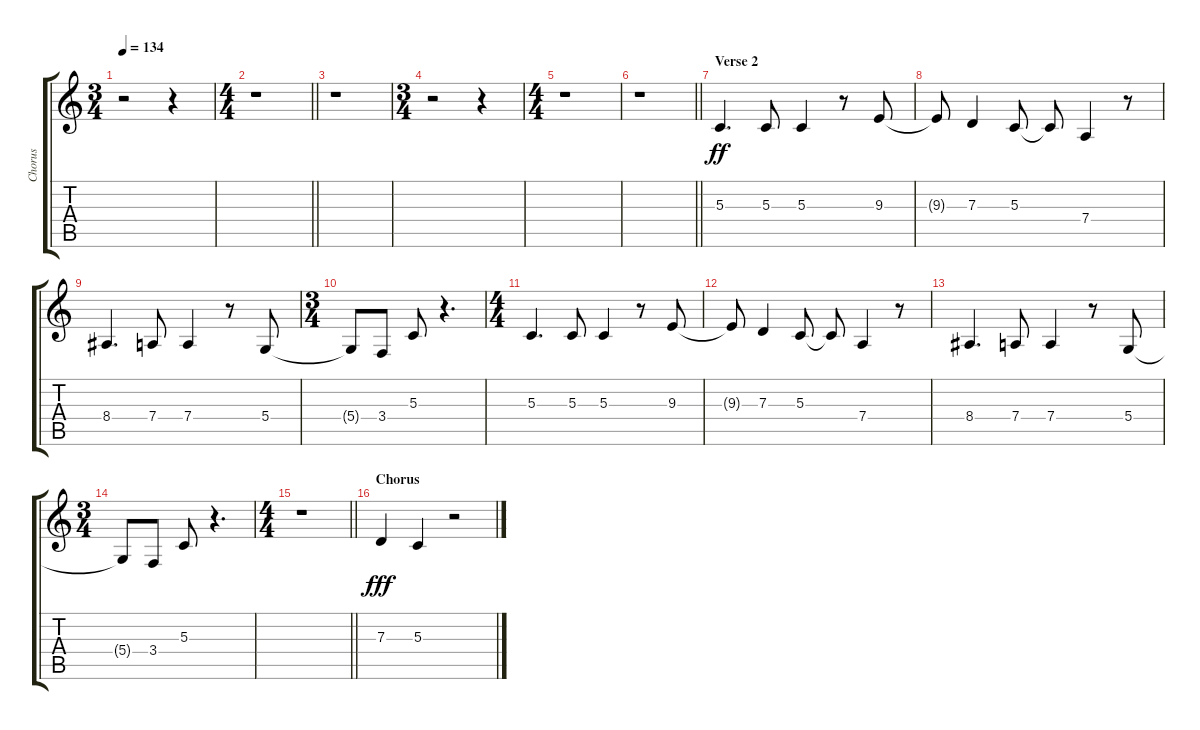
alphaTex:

\track ("Chorus" "Chorus") {instrument englishhorn}
\staff {score tabs}
\tuning (E4 B3 G3 D3 A2 E2) {hide}
\ts (3 4)
\tempo 134
\clef g2
\ks c
r.2{dy ff} r.4 |
\ts (4 4)
\barLineRight lightlight
r.1 |
\section ("" "")
r.1 |
\ts (3 4)
r.2 r.4 |
\ts (4 4)
r.1 |
\barLineRight lightlight
r.1 |
\section ("" "Verse 2")
5.3.4{d} 5.3.8 5.3.4 r.8 9.3.8 |
9.3{t}.8 7.3.4 5.3.8 5.3{t}.8 7.4.4 r.8 |
8.4.4{d} 7.4.8 7.4.4 r.8 5.4.8 |
\ts (3 4)
5.4{t}.8 3.4.8 5.3.8 r.4{d} |
\ts (4 4)
5.3.4{d} 5.3.8 5.3.4 r.8 9.3.8 |
9.3{t}.8 7.3.4 5.3.8 5.3{t}.8 7.4.4 r.8 |
8.4.4{d} 7.4.8 7.4.4 r.8 5.4.8 |
\ts (3 4)
5.4{t}.8 3.4.8 5.3.8 r.4{d} |
\ts (4 4)
\barLineRight lightlight
r.1 |
\section ("" "Chorus")
7.3.4{dy fff} 5.3.4 r.2
